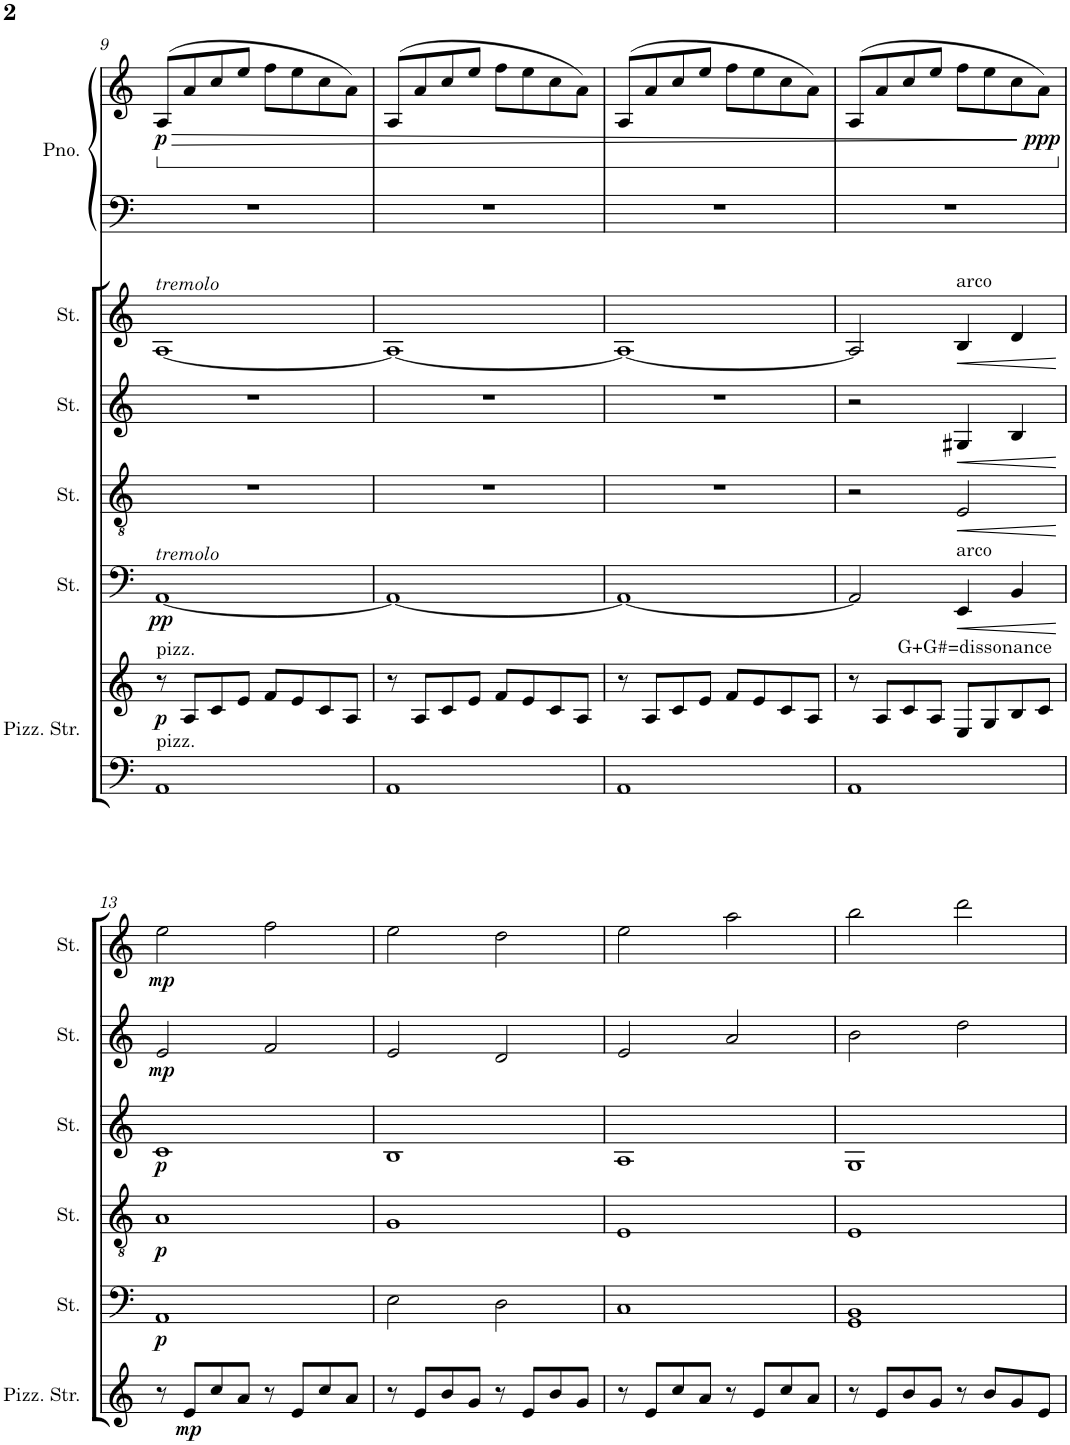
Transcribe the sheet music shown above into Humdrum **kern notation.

**kern	**kern	**dynam	**kern	**dynam	**kern	**dynam	**kern	**dynam	**kern	**dynam	**kern	**dynam	**kern	**kern	**dynam	**kern	**kern	**kern	**kern
*part11	*part11	*part11	*part10	*part10	*part9	*part9	*part8	*part8	*part7	*part7	*part6	*part6	*part5	*part5	*part5	*part4	*part3	*part2	*part1
*staff13	*staff12	*staff12/13	*staff11	*staff11	*staff10	*staff10	*staff9	*staff9	*staff8	*staff8	*staff7	*staff7	*staff6	*staff5	*staff5/6	*staff4	*staff3	*staff2	*staff1
*I"Pizzicato Strings	*	*	*I"Strings	*	*I"Strings	*	*I"Strings	*	*I"Strings	*	*I"Strings	*	*I"Piano	*	*	*I"Trombone	*I"Trumpet	*I"Horn	*I"Oboe
*I'Pizz. Str.	*	*	*I'St.	*	*I'St.	*	*I'St.	*	*I'St.	*	*I'St.	*	*I'Pno.	*	*	*I'Tbn.	*I'Tpt.	*I'Hn.	*I'Ob.
!!LO:PB:g=z
*clefF4	*clefG2	*	*clefF4	*	*clefGv2	*	*clefG2	*	*clefG2	*	*clefG2	*	*clefF4	*clefG2	*	*clefF4	*clefG2	*clefG2	*clefG2
*	*	*	*	*	*	*	*	*	*	*	*	*	*	*	*	*	*Trd1c2	*Trd7c12	*
*k[]	*k[]	*	*k[]	*	*k[]	*	*k[]	*	*k[]	*	*k[]	*	*k[]	*k[]	*	*k[]	*k[]	*k[]	*k[]
*M4/4	*M4/4	*	*M4/4	*	*M4/4	*	*M4/4	*	*M4/4	*	*M4/4	*	*M4/4	*M4/4	*	*M4/4	*M4/4	*M4/4	*M4/4
=9	=9	=9	=9	=9	=9	=9	=9	=9	=9	=9	=9	=9	=9	=9	=9	=9	=9	=9	=9
!	!	!	!	!	!	!	!	!	!	!	!	!	!LO:TX:a:color=#FFFFFF:t=Don't hide	!	!	!	!	!	!
!	!	!	!	!	!	!	!	!	!LO:TX:a:i:t=tremolo	!	!	!	!	!	!	!	!	!	!
!	!	!	!LO:TX:a:i:t=tremolo	!	!	!	!	!	!	!	!	!	!	!	!	!	!	!	!
!	!LO:TX:a:t=pizz.	!	!	!	!	!	!	!	!	!	!	!	!	!	!	!	!	!	!
!LO:TX:a:t=pizz.	!	!	!	!	!	!	!	!	!	!	!	!	!	!	!	!	!	!	!
!	!	!LO:DY:b	!	!LO:DY:b	!	!	!	!	!	!	!	!	!	!	!LO:HP:b	!	!	!	!
!	!	!	!	!	!	!	!	!	!	!	!	!	!	!	!LO:DY:n=1:b	!	!	!	!
1AA	8r	p	[1AA	pp	1r	.	1r	.	[1A	.	1r	.	1r	(8A/L	> p	1r	1r	1r	1r
*	*	*	*	*	*	*	*	*	*	*	*	*	*	*ped	*	*	*	*	*
.	8A/L	.	.	.	.	.	.	.	.	.	.	.	.	8a/	.	.	.	.	.
.	8c/	.	.	.	.	.	.	.	.	.	.	.	.	8cc/	.	.	.	.	.
.	8e/J	.	.	.	.	.	.	.	.	.	.	.	.	8ee/J	.	.	.	.	.
.	8f/L	.	.	.	.	.	.	.	.	.	.	.	.	8ff\L	.	.	.	.	.
.	8e/	.	.	.	.	.	.	.	.	.	.	.	.	8ee\	.	.	.	.	.
.	8c/	.	.	.	.	.	.	.	.	.	.	.	.	8cc\	.	.	.	.	.
.	8A/J	.	.	.	.	.	.	.	.	.	.	.	.	8a\J)	.	.	.	.	.
=10	=10	=10	=10	=10	=10	=10	=10	=10	=10	=10	=10	=10	=10	=10	=10	=10	=10	=10	=10
1AA	8r	.	1AA_	.	1r	.	1r	.	1A_	.	1r	.	1r	(8A/L	.	1r	1r	1r	1r
.	8A/L	.	.	.	.	.	.	.	.	.	.	.	.	8a/	.	.	.	.	.
.	8c/	.	.	.	.	.	.	.	.	.	.	.	.	8cc/	.	.	.	.	.
.	8e/J	.	.	.	.	.	.	.	.	.	.	.	.	8ee/J	.	.	.	.	.
.	8f/L	.	.	.	.	.	.	.	.	.	.	.	.	8ff\L	.	.	.	.	.
.	8e/	.	.	.	.	.	.	.	.	.	.	.	.	8ee\	.	.	.	.	.
.	8c/	.	.	.	.	.	.	.	.	.	.	.	.	8cc\	.	.	.	.	.
.	8A/J	.	.	.	.	.	.	.	.	.	.	.	.	8a\J)	.	.	.	.	.
=11	=11	=11	=11	=11	=11	=11	=11	=11	=11	=11	=11	=11	=11	=11	=11	=11	=11	=11	=11
1AA	8r	.	1AA_	.	1r	.	1r	.	1A_	.	1r	.	1r	(8A/L	.	1r	1r	1r	1r
.	8A/L	.	.	.	.	.	.	.	.	.	.	.	.	8a/	.	.	.	.	.
.	8c/	.	.	.	.	.	.	.	.	.	.	.	.	8cc/	.	.	.	.	.
.	8e/J	.	.	.	.	.	.	.	.	.	.	.	.	8ee/J	.	.	.	.	.
.	8f/L	.	.	.	.	.	.	.	.	.	.	.	.	8ff\L	.	.	.	.	.
.	8e/	.	.	.	.	.	.	.	.	.	.	.	.	8ee\	.	.	.	.	.
.	8c/	.	.	.	.	.	.	.	.	.	.	.	.	8cc\	.	.	.	.	.
.	8A/J	.	.	.	.	.	.	.	.	.	.	.	.	8a\J)	.	.	.	.	.
=12	=12	=12	=12	=12	=12	=12	=12	=12	=12	=12	=12	=12	=12	=12	=12	=12	=12	=12	=12
1AA	8r	.	2AA/]	.	2r	.	2r	.	2A/]	.	1r	.	1r	(8A/L	.	1r	1r	1r	1r
.	8A/L	.	.	.	.	.	.	.	.	.	.	.	.	8a/	.	.	.	.	.
.	8c/	.	.	.	.	.	.	.	.	.	.	.	.	8cc/	.	.	.	.	.
.	8A/J	.	.	.	.	.	.	.	.	.	.	.	.	8ee/J	.	.	.	.	.
!	!	!	!	!	!	!	!	!	!LO:TX:a:t=arco	!	!	!	!	!	!	!	!	!	!
!	!	!	!LO:TX:a:t=arco	!	!	!	!	!	!	!	!	!	!	!	!	!	!	!	!
!	!	!	!	!LO:HP:b	!	!LO:HP:b	!	!LO:HP:b	!	!LO:HP:b	!	!	!	!	!	!	!	!	!
.	8E/L	.	4EE/	<	2E/	<	4G#X/	<	4B/	<	.	.	.	8ff\L	.	.	.	.	.
!	!LO:TX:a:t=G+G#=dissonance	!	!	!	!	!	!	!	!	!	!	!	!	!	!	!	!	!	!
.	8G/	.	.	.	.	.	.	.	.	.	.	.	.	8ee\	.	.	.	.	.
.	8B/	.	4BB/	.	.	.	4B/	.	4d/	.	.	.	.	8cc\	.	.	.	.	.
!	!	!	!	!	!	!	!	!	!	!	!	!	!	!	!LO:DY:n=1:b	!	!	!	!
.	8c/J	.	.	.	.	.	.	.	.	.	.	.	.	8a\J)	] ppp	.	.	.	.
.	.	.	.	[	.	[	.	[	.	[	.	.	.	.	.	.	.	.	.
!!LO:LB:g=z
=13	=13	=13	=13	=13	=13	=13	=13	=13	=13	=13	=13	=13	=13	=13	=13	=13	=13	=13	=13
*	*	*	*	*	*	*	*	*	*	*	*	*	*	*Xped	*	*	*	*	*
!	!	!	!	!LO:DY:b	!	!LO:DY:b	!	!LO:DY:b	!	!LO:DY:b	!	!LO:DY:b	!	!	!	!	!	!	!
1r	8r	.	1AA	p	1A	p	1c	p	2e/	mp	2ee\	mp	1r	1r	.	1r	1r	1r	1r
!	!	!LO:DY:b	!	!	!	!	!	!	!	!	!	!	!	!	!	!	!	!	!
.	8e/L	mp	.	.	.	.	.	.	.	.	.	.	.	.	.	.	.	.	.
.	8cc/	.	.	.	.	.	.	.	.	.	.	.	.	.	.	.	.	.	.
.	8a/J	.	.	.	.	.	.	.	.	.	.	.	.	.	.	.	.	.	.
.	8r	.	.	.	.	.	.	.	2f/	.	2ff\	.	.	.	.	.	.	.	.
.	8e/L	.	.	.	.	.	.	.	.	.	.	.	.	.	.	.	.	.	.
.	8cc/	.	.	.	.	.	.	.	.	.	.	.	.	.	.	.	.	.	.
.	8a/J	.	.	.	.	.	.	.	.	.	.	.	.	.	.	.	.	.	.
=14	=14	=14	=14	=14	=14	=14	=14	=14	=14	=14	=14	=14	=14	=14	=14	=14	=14	=14	=14
1r	8r	.	2E\	.	1G	.	1B	.	2e/	.	2ee\	.	1r	1r	.	1r	1r	1r	1r
.	8e/L	.	.	.	.	.	.	.	.	.	.	.	.	.	.	.	.	.	.
.	8b/	.	.	.	.	.	.	.	.	.	.	.	.	.	.	.	.	.	.
.	8g/J	.	.	.	.	.	.	.	.	.	.	.	.	.	.	.	.	.	.
.	8r	.	2D\	.	.	.	.	.	2d/	.	2dd\	.	.	.	.	.	.	.	.
.	8e/L	.	.	.	.	.	.	.	.	.	.	.	.	.	.	.	.	.	.
.	8b/	.	.	.	.	.	.	.	.	.	.	.	.	.	.	.	.	.	.
.	8g/J	.	.	.	.	.	.	.	.	.	.	.	.	.	.	.	.	.	.
=15	=15	=15	=15	=15	=15	=15	=15	=15	=15	=15	=15	=15	=15	=15	=15	=15	=15	=15	=15
1r	8r	.	1C	.	1E	.	1A	.	2e/	.	2ee\	.	1r	1r	.	1r	1r	1r	1r
.	8e/L	.	.	.	.	.	.	.	.	.	.	.	.	.	.	.	.	.	.
.	8cc/	.	.	.	.	.	.	.	.	.	.	.	.	.	.	.	.	.	.
.	8a/J	.	.	.	.	.	.	.	.	.	.	.	.	.	.	.	.	.	.
.	8r	.	.	.	.	.	.	.	2a/	.	2aa\	.	.	.	.	.	.	.	.
.	8e/L	.	.	.	.	.	.	.	.	.	.	.	.	.	.	.	.	.	.
.	8cc/	.	.	.	.	.	.	.	.	.	.	.	.	.	.	.	.	.	.
.	8a/J	.	.	.	.	.	.	.	.	.	.	.	.	.	.	.	.	.	.
=16	=16	=16	=16	=16	=16	=16	=16	=16	=16	=16	=16	=16	=16	=16	=16	=16	=16	=16	=16
1r	8r	.	1GG 1BB	.	1E	.	1G	.	2b\	.	2bb\	.	1r	1r	.	1r	1r	1r	1r
.	8e/L	.	.	.	.	.	.	.	.	.	.	.	.	.	.	.	.	.	.
.	8b/	.	.	.	.	.	.	.	.	.	.	.	.	.	.	.	.	.	.
.	8g/J	.	.	.	.	.	.	.	.	.	.	.	.	.	.	.	.	.	.
.	8r	.	.	.	.	.	.	.	2dd\	.	2ddd\	.	.	.	.	.	.	.	.
.	8b/L	.	.	.	.	.	.	.	.	.	.	.	.	.	.	.	.	.	.
.	8g/	.	.	.	.	.	.	.	.	.	.	.	.	.	.	.	.	.	.
.	8e/J	.	.	.	.	.	.	.	.	.	.	.	.	.	.	.	.	.	.
=	=	=	=	=	=	=	=	=	=	=	=	=	=	=	=	=	=	=	=
*-	*-	*-	*-	*-	*-	*-	*-	*-	*-	*-	*-	*-	*-	*-	*-	*-	*-	*-	*-
